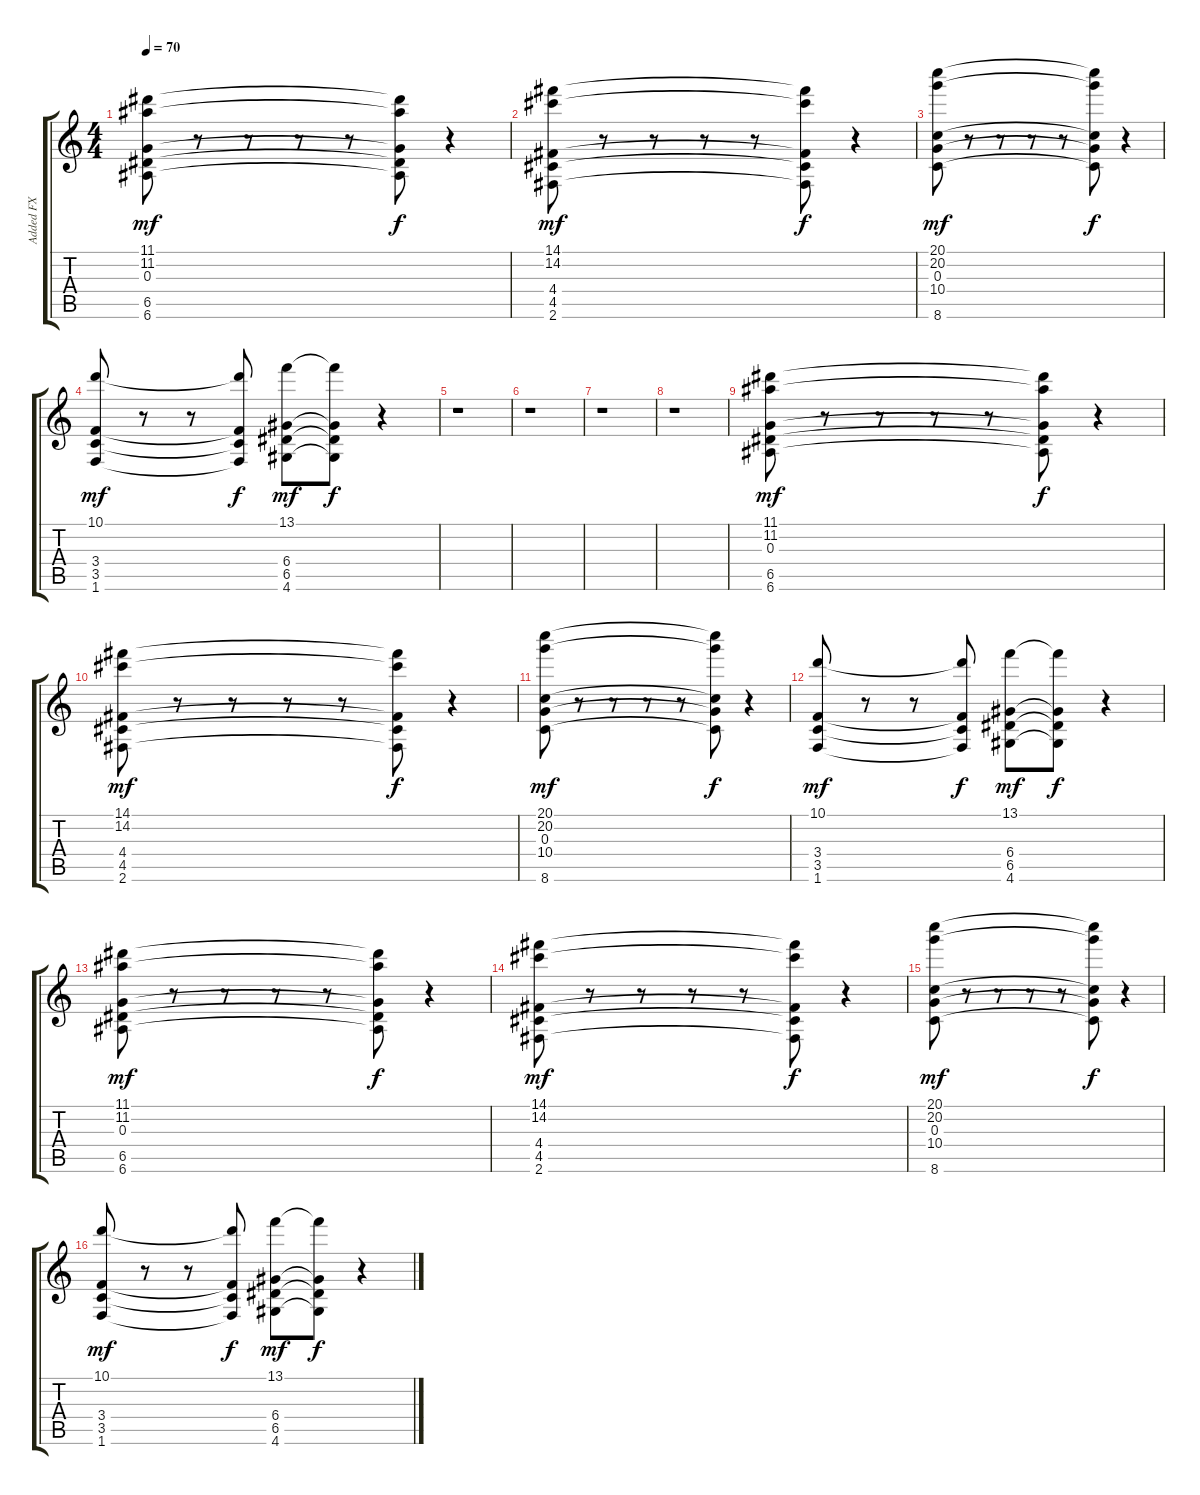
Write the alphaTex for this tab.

\track ("Added FX" "Added FX") {instrument electricguitarjazz}
\staff {score tabs}
\tuning (E4 B3 G3 D3 A2 E2) {hide}
\ts (4 4)
\tempo 70
\clef g2
\ks c
(11.1 11.2 0.3 6.5 6.6).8{dy mf} r.8 r.8 r.8 r.8 (11.1{t} 11.2{t} 0.3{t} 6.5{t} 6.6{t}).8{dy f} r.4 |
(14.1 14.2 4.4 4.5 2.6).8{dy mf} r.8 r.8 r.8 r.8 (14.1{t} 14.2{t} 4.4{t} 4.5{t} 2.6{t}).8{dy f} r.4 |
(20.1 20.2 0.3 10.4 8.6).8{dy mf} r.8 r.8 r.8 r.8 (20.1{t} 20.2{t} 0.3{t} 10.4{t} 8.6{t}).8{dy f} r.4 |
(10.1 3.4 3.5 1.6).8{dy mf} r.8 r.8 (10.1{t} 3.4{t} 3.5{t} 1.6{t}).8{dy f} (13.1 6.4 6.5 4.6).8{dy mf} (13.1{t} 6.4{t} 6.5{t} 4.6{t}).8{dy f} r.4 |
r.1 |
r.1 |
r.1 |
r.1 |
(11.1 11.2 0.3 6.5 6.6).8{dy mf} r.8 r.8 r.8 r.8 (11.1{t} 11.2{t} 0.3{t} 6.5{t} 6.6{t}).8{dy f} r.4 |
(14.1 14.2 4.4 4.5 2.6).8{dy mf} r.8 r.8 r.8 r.8 (14.1{t} 14.2{t} 4.4{t} 4.5{t} 2.6{t}).8{dy f} r.4 |
(20.1 20.2 0.3 10.4 8.6).8{dy mf} r.8 r.8 r.8 r.8 (20.1{t} 20.2{t} 0.3{t} 10.4{t} 8.6{t}).8{dy f} r.4 |
(10.1 3.4 3.5 1.6).8{dy mf} r.8 r.8 (10.1{t} 3.4{t} 3.5{t} 1.6{t}).8{dy f} (13.1 6.4 6.5 4.6).8{dy mf} (13.1{t} 6.4{t} 6.5{t} 4.6{t}).8{dy f} r.4 |
(11.1 11.2 0.3 6.5 6.6).8{dy mf} r.8 r.8 r.8 r.8 (11.1{t} 11.2{t} 0.3{t} 6.5{t} 6.6{t}).8{dy f} r.4 |
(14.1 14.2 4.4 4.5 2.6).8{dy mf} r.8 r.8 r.8 r.8 (14.1{t} 14.2{t} 4.4{t} 4.5{t} 2.6{t}).8{dy f} r.4 |
(20.1 20.2 0.3 10.4 8.6).8{dy mf} r.8 r.8 r.8 r.8 (20.1{t} 20.2{t} 0.3{t} 10.4{t} 8.6{t}).8{dy f} r.4 |
(10.1 3.4 3.5 1.6).8{dy mf} r.8 r.8 (10.1{t} 3.4{t} 3.5{t} 1.6{t}).8{dy f} (13.1 6.4 6.5 4.6).8{dy mf} (13.1{t} 6.4{t} 6.5{t} 4.6{t}).8{dy f} r.4
